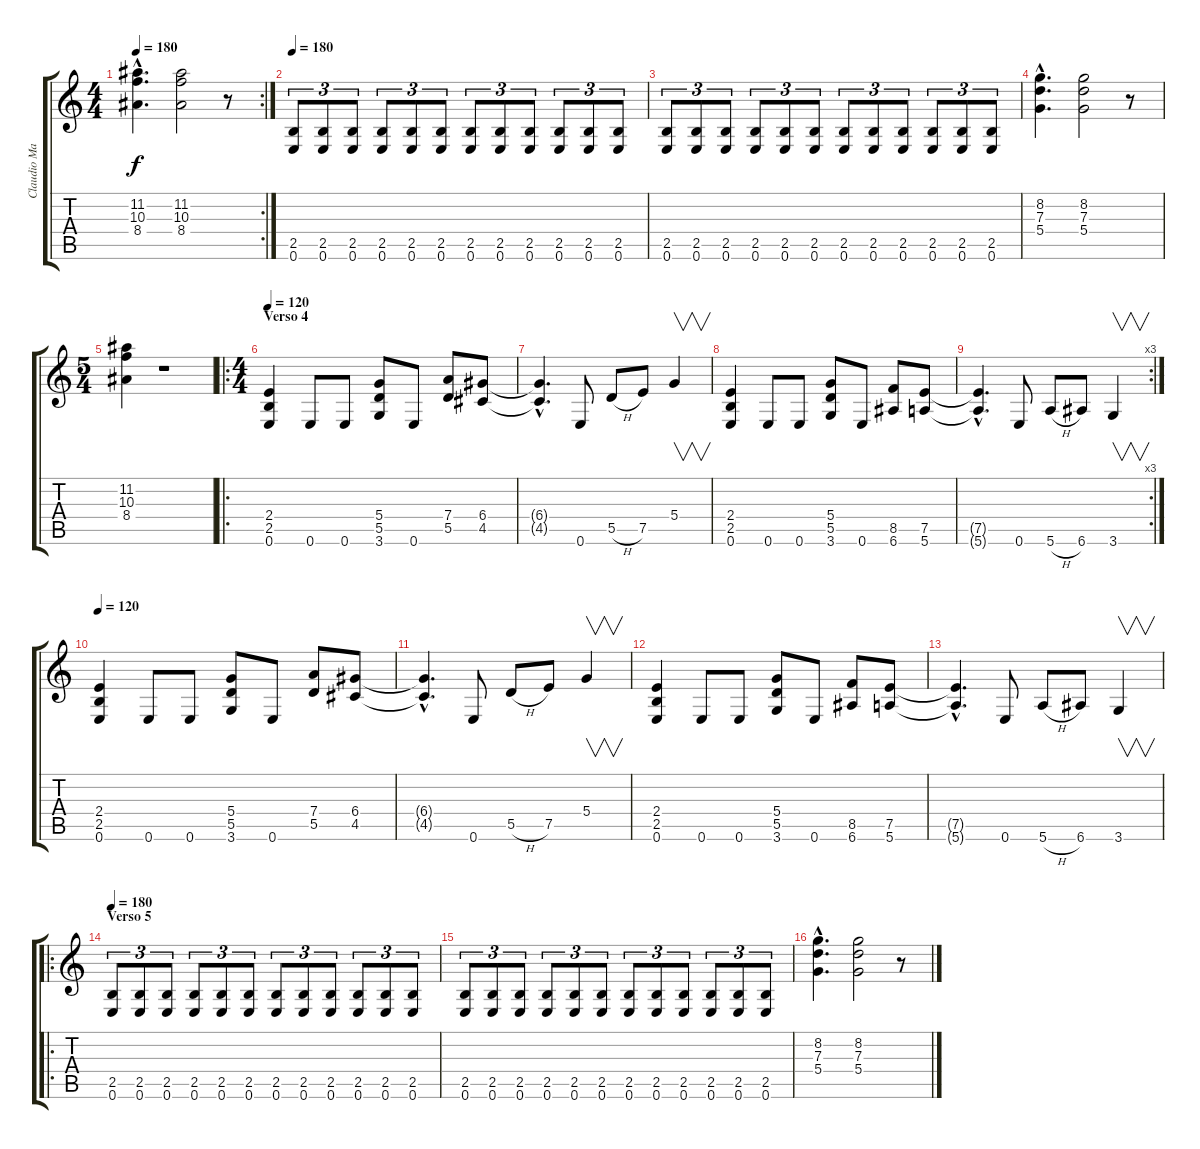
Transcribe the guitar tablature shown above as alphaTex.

\track ("Claudio Marciello (Gtr 1)" "Claudio Ma") {instrument overdrivenguitar}
\staff {score tabs}
\tuning (E4 B3 G3 D3 A2 E2) {hide}
\rc 2
\ts (4 4)
\tempo 180
\clef g2
\ks c
(11.2{hac} 10.3{hac} 8.4{hac}).4{d dy f} (11.2 10.3 8.4).2 r.8 |
\tempo 180
(2.5 0.6).8{tu (3 2)} (2.5 0.6).8{tu (3 2)} (2.5 0.6).8{tu (3 2)} (2.5 0.6).8{tu (3 2)} (2.5 0.6).8{tu (3 2)} (2.5 0.6).8{tu (3 2)} (2.5 0.6).8{tu (3 2)} (2.5 0.6).8{tu (3 2)} (2.5 0.6).8{tu (3 2)} (2.5 0.6).8{tu (3 2)} (2.5 0.6).8{tu (3 2)} (2.5 0.6).8{tu (3 2)} |
(2.5 0.6).8{tu (3 2)} (2.5 0.6).8{tu (3 2)} (2.5 0.6).8{tu (3 2)} (2.5 0.6).8{tu (3 2)} (2.5 0.6).8{tu (3 2)} (2.5 0.6).8{tu (3 2)} (2.5 0.6).8{tu (3 2)} (2.5 0.6).8{tu (3 2)} (2.5 0.6).8{tu (3 2)} (2.5 0.6).8{tu (3 2)} (2.5 0.6).8{tu (3 2)} (2.5 0.6).8{tu (3 2)} |
(8.2{hac} 7.3{hac} 5.4{hac}).4{d} (8.2 7.3 5.4).2 r.8 |
\ts (5 4)
(11.2 10.3 8.4).4 r.1 |
\ro
\ts (4 4)
\section ("" "Verso 4")
\tempo 120
(2.4 2.5 0.6).4 0.6.8 0.6.8 (5.4 5.5 3.6).8 0.6.8 (7.4 5.5).8 (6.4 4.5).8 |
(6.4{hac t} 4.5{hac t}).4{d} 0.6.8 5.5{h}.8 7.5.8 5.4.4{v} |
(2.4 2.5 0.6).4 0.6.8 0.6.8 (5.4 5.5 3.6).8 0.6.8 (8.5 6.6).8 (7.5 5.6).8 |
\rc 3
(7.5{hac t} 5.6{hac t}).4{d} 0.6.8 5.6{h}.8 6.6.8 3.6.4{v} |
\tempo 120
(2.4 2.5 0.6).4 0.6.8 0.6.8 (5.4 5.5 3.6).8 0.6.8 (7.4 5.5).8 (6.4 4.5).8 |
(6.4{hac t} 4.5{hac t}).4{d} 0.6.8 5.5{h}.8 7.5.8 5.4.4{v} |
(2.4 2.5 0.6).4 0.6.8 0.6.8 (5.4 5.5 3.6).8 0.6.8 (8.5 6.6).8 (7.5 5.6).8 |
(7.5{hac t} 5.6{hac t}).4{d} 0.6.8 5.6{h}.8 6.6.8 3.6.4{v} |
\ro
\section ("" "Verso 5")
\tempo 180
(2.5 0.6).8{tu (3 2)} (2.5 0.6).8{tu (3 2)} (2.5 0.6).8{tu (3 2)} (2.5 0.6).8{tu (3 2)} (2.5 0.6).8{tu (3 2)} (2.5 0.6).8{tu (3 2)} (2.5 0.6).8{tu (3 2)} (2.5 0.6).8{tu (3 2)} (2.5 0.6).8{tu (3 2)} (2.5 0.6).8{tu (3 2)} (2.5 0.6).8{tu (3 2)} (2.5 0.6).8{tu (3 2)} |
(2.5 0.6).8{tu (3 2)} (2.5 0.6).8{tu (3 2)} (2.5 0.6).8{tu (3 2)} (2.5 0.6).8{tu (3 2)} (2.5 0.6).8{tu (3 2)} (2.5 0.6).8{tu (3 2)} (2.5 0.6).8{tu (3 2)} (2.5 0.6).8{tu (3 2)} (2.5 0.6).8{tu (3 2)} (2.5 0.6).8{tu (3 2)} (2.5 0.6).8{tu (3 2)} (2.5 0.6).8{tu (3 2)} |
(8.2{hac} 7.3{hac} 5.4{hac}).4{d} (8.2 7.3 5.4).2 r.8
